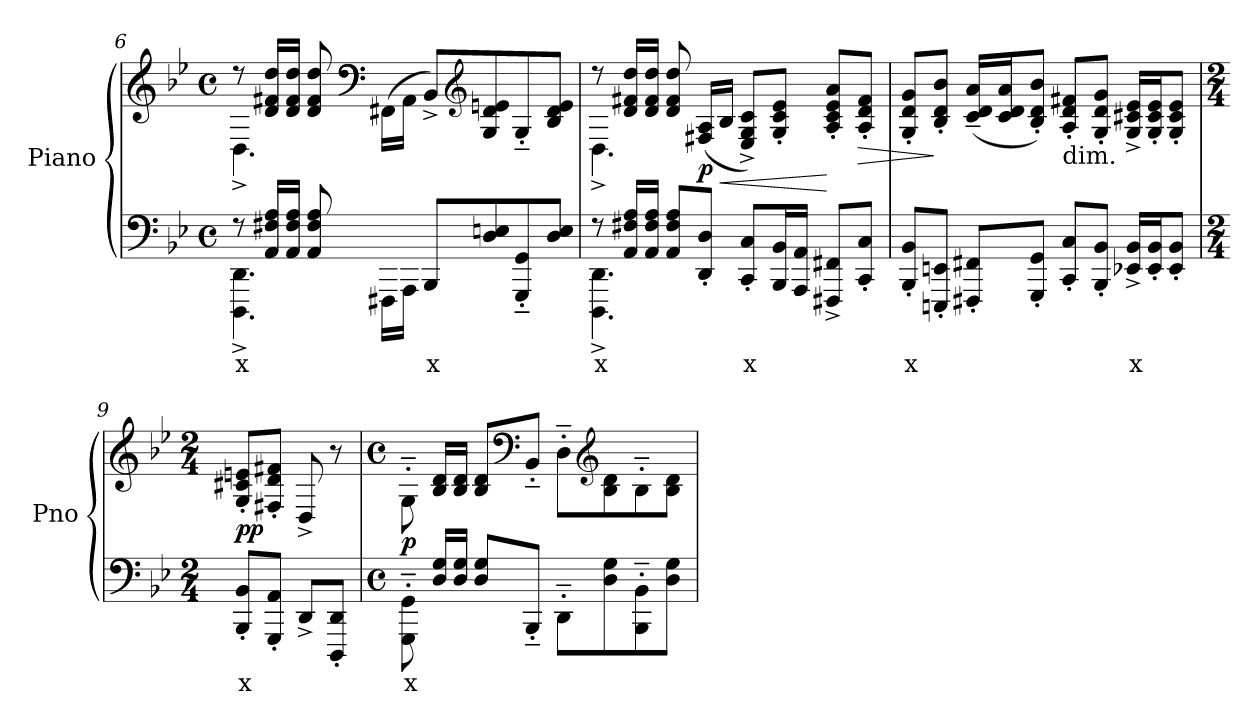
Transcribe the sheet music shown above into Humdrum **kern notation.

**kern	**text	**kern	**dynam
*part1	*part1	*part1	*part1
*staff2	*staff2	*staff1	*staff1/2
*I"Piano	*	*	*
*I'Pno	*	*	*
!!LO:LB:g=z
*clefF4	*	*clefG2	*
*k[b-e-]	*	*k[b-e-]	*
*B-:	*	*B-:	*
*M4/4	*	*M4/4	*
*met(c)	*	*met(c)	*
=6	=6	=6	=6
*^	*	*	*
!	!	!LO:LY:b	!	!
*	*	*	*^	*
8rF	4.DDD\^ 4.DD\^	x	8rdd	4.D^\	.
16AA/ 16F#X/ 16A/LL	.	.	16d/ 16f#X/ 16dd/LL	.	.
16AA/ 16F#/ 16A/JJ	.	.	16d/ 16f#/ 16dd/JJ	.	.
8AA/ 8F#/ 8A/	.	.	8d/ 8f#/ 8dd/	.	.
*	*	*	*clefF4	*	*
16FFF#X\LL	2ryy	.	(>16FF#X\LL	2ryy	.
16AAA\JJ	.	.	16AA\JJ	.	.
!	!	!LO:LY:b	!	!	!
8BBB-/L	.	x	8BB-^/L)	.	.
*	*	*	*clefG2	*	*
8D/ 8En/	.	.	8G/ 8d/ 8en/	.	.
8GGG/~' 8GG/~'	.	.	8G~'/	.	.
8D/ 8E/J	8ryy	.	8B-/ 8d/ 8e/J	8ryy	.
!!LO:LB:g=z	!!
=7	=7	=7	=7	=7	=7
!	!	!LO:LY:b	!	!	!
8rF	4.DDD\^ 4.DD\^	x	8rdd	4.D^\	.
16AA/ 16F#X/ 16A/LL	.	.	16d/ 16f#X/ 16dd/LL	.	.
16AA/ 16F#/ 16A/JJ	.	.	16d/ 16f#/ 16dd/JJ	.	.
8AA/ 8F#/ 8A/L	.	.	8d/ 8f#/ 8dd/	.	.
!	!	!	!	!	!LO:DY:b
8DD/' 8D/'J	2ryy	.	(>16F#X/ 16A/LL	2ryy	p
!	!	!	!	!	!LO:HP:b
.	.	.	16B-/JJ	.	<
!	!	!LO:LY:b	!	!	!
8CC/' 8C/'L	.	x	8E-/^ 8G/^ 8c/^L)	.	.
16BBB-/ 16BB-/L	.	.	8G/' 8c/' 8e-/'J	.	.
16AAA/ 16AA/JJ	.	.	.	.	.
8FFF#X/^ 8FF#X/^L	.	.	8A/' 8c/' 8e-/' 8a/'L	.	[
!	!	!	!	!	!LO:HP:b
8CC/' 8C/'J	8ryy	.	8A/' 8d/' 8f#/'J	8ryy	>
=8	=8	=8	=8	=8	=8
!	!	!LO:LY:b	!	!	!
*v	*v	*	*	*	*
*	*	*v	*v	*
8BBB-/' 8BB-/'L	x	8G/' 8d/' 8g/'L	.
8EEEn/' 8EEn/'J	.	8B-/' 8d/' 8b-/'J	]
8FFF#X/' 8FF#X/'L	.	(<16c/~ 16d/~ 16a/~LL	.
.	.	16c/ 16d/ 16a/J	.
8GGG/' 8GG/'J	.	8B-/' 8d/' 8b-/'J)	.
!	!	!LO:TX:b:t=dim.	!
8CC/' 8C/'L	.	8A/' 8d/' 8f#X/'L	.
8BBB-/' 8BB-/'J	.	8G/' 8d/' 8g/'J	.
!	!LO:LY:b	!	!
16EE-X/^ 16BB-/^LL	x	16G/^ 16c#X/^ 16e-/^LL	.
16EE-/' 16BB-/'J	.	16G/' 16c#/' 16e-/'J	.
8EE-/' 8BB-/'J	.	8G/' 8c#/' 8e-/'J	.
=9	=9	=9	=9
*M2/4	*	*M2/4	*
!	!LO:LY:b	!	!LO:DY:b
8BBB-/' 8BB-/'L	x	8G/' 8c#X/' 8en/'L	pp
8GGG/' 8AA/'J	.	8F#X/' 8d/' 8f#X/'J	.
8DD^/L	.	8D^/	.
8DDD/' 8DD/'J	.	8r	.
!!LO:PB:g=z
=10	=10	=10	=10
*M4/4	*	*M4/4	*
*met(c)	*	*met(c)	*
!	!LO:LY:b	!	!LO:DY:b
8GGG\'~ 8GG\'~	x	8G'~\	p
16D/ 16G/LL	.	16B-/ 16d/LL	.
16D/ 16G/JJ	.	16B-/ 16d/JJ	.
8D/ 8G/L	.	8B-/ 8d/L	.
*	*	*clefF4	*
8BBB-'~/J	.	8BB-'~/J	.
8DD'~\L	.	8D'~\L	.
*	*	*clefG2	*
8D\ 8G\	.	8B-\ 8d\	.
8BBB-\'~ 8BB-\'~	.	8B-'~\	.
8D\ 8G\J	.	8B-\ 8d\J	.
=	=	=	=
*-	*-	*-	*-
